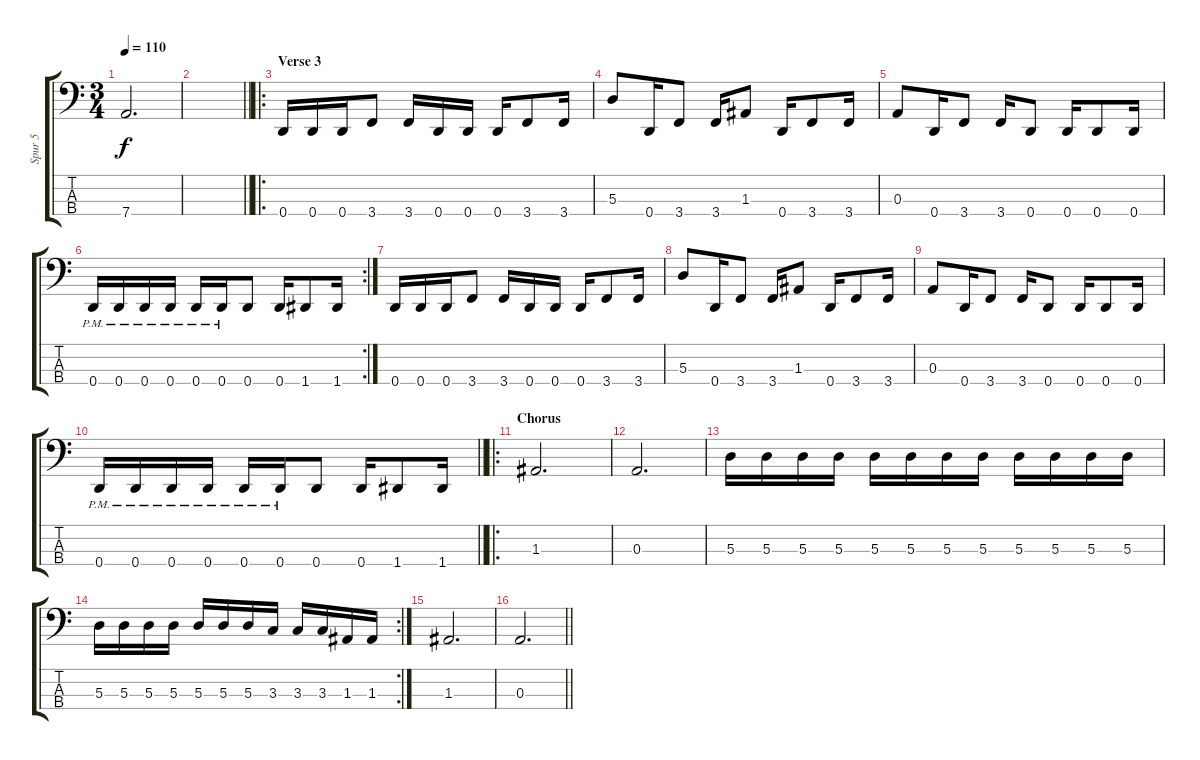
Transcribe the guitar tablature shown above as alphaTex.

\track ("Spur 5" "Spur 5") {instrument electricbassfinger}
\staff {score tabs}
\tuning (G2 D2 A1 D1) {hide}
\ts (3 4)
\tempo 110
\clef f4
\ks c
7.4.2{d dy f} |
\barLineRight lightlight
|
\ro
\section ("" "Verse 3")
0.4.16 0.4.16 0.4.16 3.4.8 3.4.16 0.4.16 0.4.16 0.4.16 3.4.8 3.4.16 |
5.3.8 0.4.16 3.4.8 3.4.16 1.3.8 0.4.16 3.4.8 3.4.16 |
0.3.8 0.4.16 3.4.8 3.4.16 0.4.8 0.4.16 0.4.8 0.4.16 |
\rc 2
0.4{pm}.16 0.4{pm}.16 0.4{pm}.16 0.4{pm}.16 0.4{pm}.16 0.4{pm}.16 0.4.8 0.4.16 1.4.8 1.4.16 |
0.4.16 0.4.16 0.4.16 3.4.8 3.4.16 0.4.16 0.4.16 0.4.16 3.4.8 3.4.16 |
5.3.8 0.4.16 3.4.8 3.4.16 1.3.8 0.4.16 3.4.8 3.4.16 |
0.3.8 0.4.16 3.4.8 3.4.16 0.4.8 0.4.16 0.4.8 0.4.16 |
\barLineRight lightlight
0.4{pm}.16 0.4{pm}.16 0.4{pm}.16 0.4{pm}.16 0.4{pm}.16 0.4{pm}.16 0.4.8 0.4.16 1.4.8 1.4.16 |
\ro
\section ("" "Chorus")
1.3.2{d} |
0.3.2{d} |
5.3.16 5.3.16 5.3.16 5.3.16 5.3.16 5.3.16 5.3.16 5.3.16 5.3.16 5.3.16 5.3.16 5.3.16 |
\rc 2
5.3.16 5.3.16 5.3.16 5.3.16 5.3.16 5.3.16 5.3.16 3.3.16 3.3.16 3.3.16 1.3.16 1.3.16 |
1.3.2{d} |
\barLineRight lightlight
0.3.2{d}
